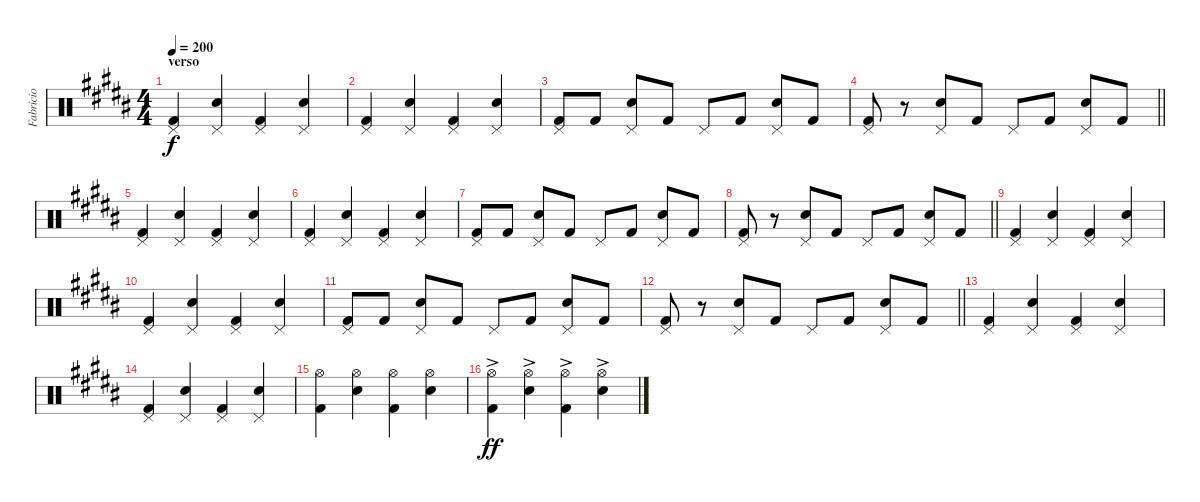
\track ("Fabricio" "Fabricio") {instrument percussion}
\staff {score}
\articulation defaults
\ts (4 4)
\section ("" "verso")
\tempo 200
\clef neutral
\ks b
("Pedal Hi-Hat (hit)" "Kick (hit) 2").4{dy f} ("Pedal Hi-Hat (hit)" "Electric Snare (hit)").4 ("Pedal Hi-Hat (hit)" "Kick (hit) 2").4 ("Pedal Hi-Hat (hit)" "Electric Snare (hit)").4 |
("Pedal Hi-Hat (hit)" "Kick (hit) 2").4 ("Pedal Hi-Hat (hit)" "Electric Snare (hit)").4 ("Pedal Hi-Hat (hit)" "Kick (hit) 2").4 ("Pedal Hi-Hat (hit)" "Electric Snare (hit)").4 |
("Pedal Hi-Hat (hit)" "Kick (hit) 2").8 "Kick (hit) 2".8 ("Pedal Hi-Hat (hit)" "Electric Snare (hit)").8 "Kick (hit) 2".8 "Pedal Hi-Hat (hit)".8 "Kick (hit) 2".8 ("Pedal Hi-Hat (hit)" "Electric Snare (hit)").8 "Kick (hit) 2".8 |
\barLineRight lightlight
("Pedal Hi-Hat (hit)" "Kick (hit) 2").8 r.8 ("Pedal Hi-Hat (hit)" "Electric Snare (hit)").8 "Kick (hit) 2".8 "Pedal Hi-Hat (hit)".8 "Kick (hit) 2".8 ("Pedal Hi-Hat (hit)" "Electric Snare (hit)").8 "Kick (hit) 2".8 |
("Pedal Hi-Hat (hit)" "Kick (hit) 2").4 ("Pedal Hi-Hat (hit)" "Electric Snare (hit)").4 ("Pedal Hi-Hat (hit)" "Kick (hit) 2").4 ("Pedal Hi-Hat (hit)" "Electric Snare (hit)").4 |
("Pedal Hi-Hat (hit)" "Kick (hit) 2").4 ("Pedal Hi-Hat (hit)" "Electric Snare (hit)").4 ("Pedal Hi-Hat (hit)" "Kick (hit) 2").4 ("Pedal Hi-Hat (hit)" "Electric Snare (hit)").4 |
("Pedal Hi-Hat (hit)" "Kick (hit) 2").8 "Kick (hit) 2".8 ("Pedal Hi-Hat (hit)" "Electric Snare (hit)").8 "Kick (hit) 2".8 "Pedal Hi-Hat (hit)".8 "Kick (hit) 2".8 ("Pedal Hi-Hat (hit)" "Electric Snare (hit)").8 "Kick (hit) 2".8 |
\barLineRight lightlight
("Pedal Hi-Hat (hit)" "Kick (hit) 2").8 r.8 ("Pedal Hi-Hat (hit)" "Electric Snare (hit)").8 "Kick (hit) 2".8 "Pedal Hi-Hat (hit)".8 "Kick (hit) 2".8 ("Pedal Hi-Hat (hit)" "Electric Snare (hit)").8 "Kick (hit) 2".8 |
("Pedal Hi-Hat (hit)" "Kick (hit) 2").4 ("Pedal Hi-Hat (hit)" "Electric Snare (hit)").4 ("Pedal Hi-Hat (hit)" "Kick (hit) 2").4 ("Pedal Hi-Hat (hit)" "Electric Snare (hit)").4 |
("Pedal Hi-Hat (hit)" "Kick (hit) 2").4 ("Pedal Hi-Hat (hit)" "Electric Snare (hit)").4 ("Pedal Hi-Hat (hit)" "Kick (hit) 2").4 ("Pedal Hi-Hat (hit)" "Electric Snare (hit)").4 |
("Pedal Hi-Hat (hit)" "Kick (hit) 2").8 "Kick (hit) 2".8 ("Pedal Hi-Hat (hit)" "Electric Snare (hit)").8 "Kick (hit) 2".8 "Pedal Hi-Hat (hit)".8 "Kick (hit) 2".8 ("Pedal Hi-Hat (hit)" "Electric Snare (hit)").8 "Kick (hit) 2".8 |
\barLineRight lightlight
("Pedal Hi-Hat (hit)" "Kick (hit) 2").8 r.8 ("Pedal Hi-Hat (hit)" "Electric Snare (hit)").8 "Kick (hit) 2".8 "Pedal Hi-Hat (hit)".8 "Kick (hit) 2".8 ("Pedal Hi-Hat (hit)" "Electric Snare (hit)").8 "Kick (hit) 2".8 |
("Pedal Hi-Hat (hit)" "Kick (hit) 2").4 ("Pedal Hi-Hat (hit)" "Electric Snare (hit)").4 ("Pedal Hi-Hat (hit)" "Kick (hit) 2").4 ("Pedal Hi-Hat (hit)" "Electric Snare (hit)").4 |
("Pedal Hi-Hat (hit)" "Kick (hit) 2").4 ("Pedal Hi-Hat (hit)" "Electric Snare (hit)").4 ("Pedal Hi-Hat (hit)" "Kick (hit) 2").4 ("Pedal Hi-Hat (hit)" "Electric Snare (hit)").4 |
("Hi-Hat (open)" "Kick (hit) 2").4 ("Hi-Hat (open)" "Electric Snare (hit)").4 ("Hi-Hat (open)" "Kick (hit) 2").4 ("Hi-Hat (open)" "Electric Snare (hit)").4 |
("Hi-Hat (open)"{ac} "Kick (hit) 2").4{dy ff} ("Hi-Hat (open)"{ac} "Electric Snare (hit)").4 ("Hi-Hat (open)"{ac} "Kick (hit) 2").4 ("Hi-Hat (open)"{ac} "Electric Snare (hit)").4
